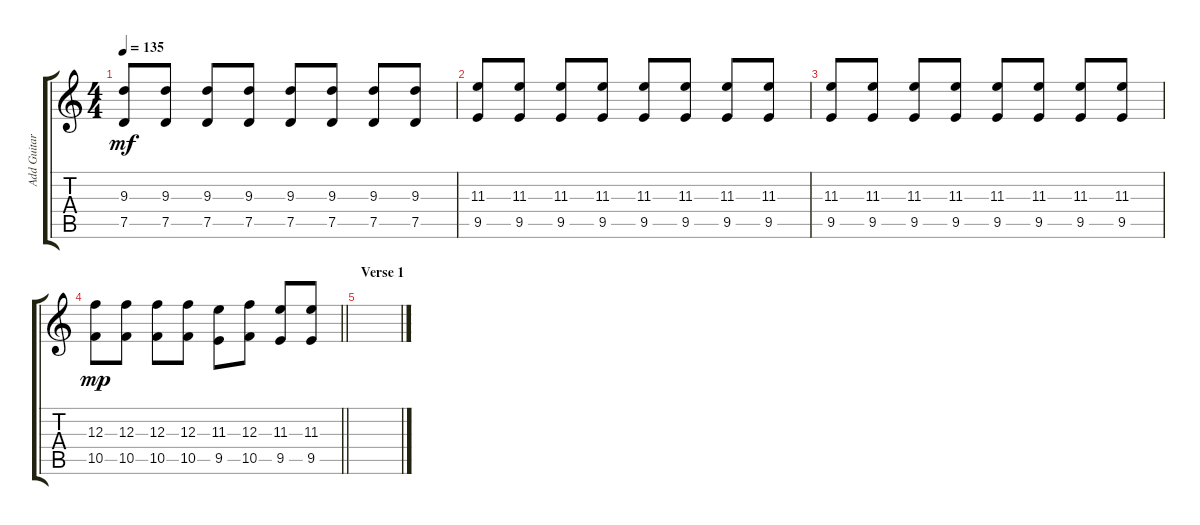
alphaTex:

\track ("Add Guitar" "Add Guitar") {instrument distortionguitar}
\staff {score tabs}
\tuning (D4 A3 F3 C3 G2 C2) {hide}
\ts (4 4)
\tempo 135
\clef g2
\ks c
(9.3 7.5).8{dy mf} (9.3 7.5).8 (9.3 7.5).8 (9.3 7.5).8 (9.3 7.5).8 (9.3 7.5).8 (9.3 7.5).8 (9.3 7.5).8 |
(11.3 9.5).8 (11.3 9.5).8 (11.3 9.5).8 (11.3 9.5).8 (11.3 9.5).8 (11.3 9.5).8 (11.3 9.5).8 (11.3 9.5).8 |
(11.3 9.5).8 (11.3 9.5).8 (11.3 9.5).8 (11.3 9.5).8 (11.3 9.5).8 (11.3 9.5).8 (11.3 9.5).8 (11.3 9.5).8 |
\barLineRight lightlight
(12.3 10.5).8{dy mp} (12.3 10.5).8 (12.3 10.5).8 (12.3 10.5).8 (11.3 9.5).8 (12.3 10.5).8 (11.3 9.5).8 (11.3 9.5).8 |
\section ("" "Verse 1")
